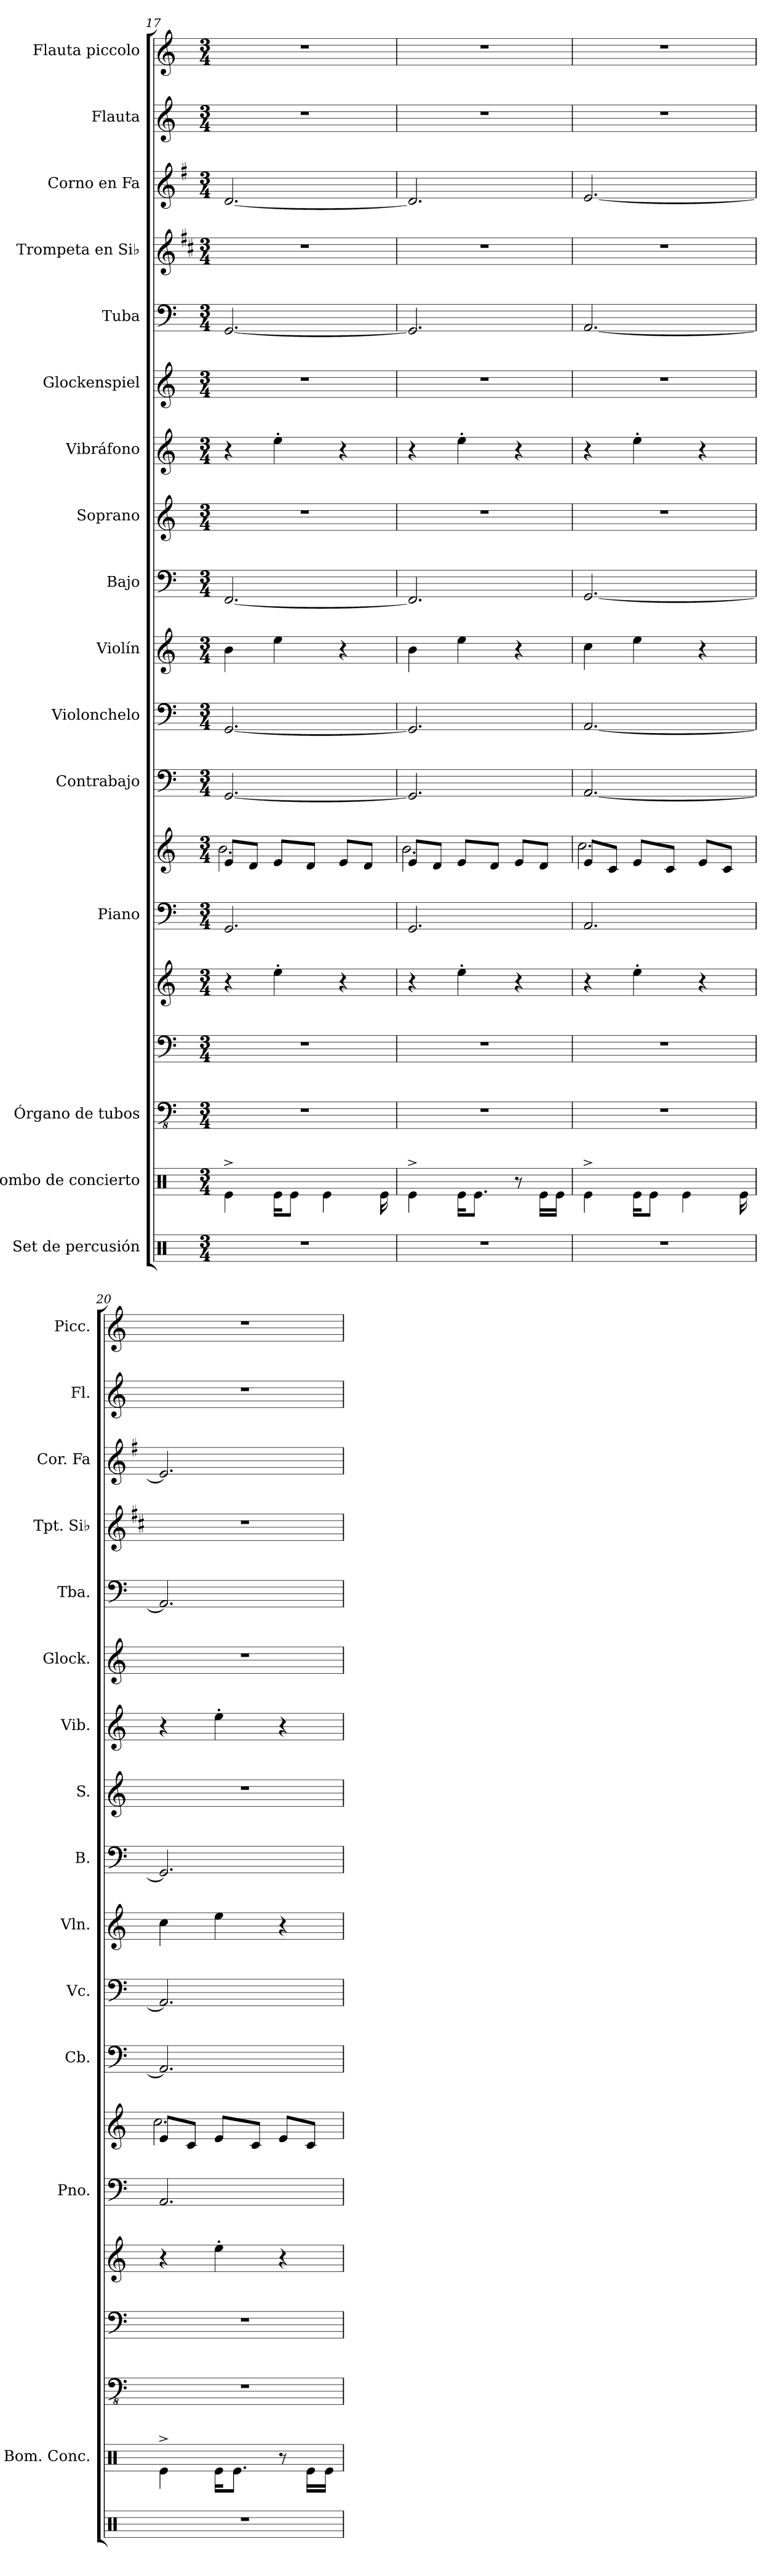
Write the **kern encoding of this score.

**kern	**kern	**kern	**kern	**kern	**kern	**kern	**kern	**kern	**kern	**kern	**kern	**kern	**kern	**kern	**kern	**kern	**kern	**kern
*part16	*part15	*part14	*part14	*part14	*part13	*part13	*part12	*part11	*part10	*part9	*part8	*part7	*part6	*part5	*part4	*part3	*part2	*part1
*staff19	*staff18	*staff17	*staff16	*staff15	*staff14	*staff13	*staff12	*staff11	*staff10	*staff9	*staff8	*staff7	*staff6	*staff5	*staff4	*staff3	*staff2	*staff1
*I"Set de percusión	*I"Bombo de concierto	*I"Órgano de tubos	*	*	*I"Piano	*	*I"Contrabajo	*I"Violonchelo	*I"Violín	*I"Bajo	*I"Soprano	*I"Vibráfono	*I"Glockenspiel	*I"Tuba	*I"Trompeta en Si♭	*I"Corno en Fa	*I"Flauta	*I"Flauta piccolo
*	*I'Bom. Conc.	*	*	*	*I'Pno.	*	*I'Cb.	*I'Vc.	*I'Vln.	*I'B.	*I'S.	*I'Vib.	*I'Glock.	*I'Tba.	*I'Tpt. Si♭	*I'Cor. Fa	*I'Fl.	*I'Picc.
*clefX	*clefX	*clefFv4	*clefF4	*clefG2	*clefF4	*clefG2	*clefF4	*clefF4	*clefG2	*clefF4	*clefG2	*clefG2	*clefG2	*clefF4	*clefG2	*clefG2	*clefG2	*clefG2
*	*	*	*	*	*	*	*ITrd7c12	*	*	*	*	*	*ITrd-14c-24	*	*ITrd1c2	*ITrd4c7	*	*ITrd-7c-12
*k[]	*k[]	*k[]	*k[]	*k[]	*k[]	*k[]	*k[]	*k[]	*k[]	*k[]	*k[]	*k[]	*k[]	*k[]	*k[]	*k[]	*k[]	*k[]
*M3/4	*M3/4	*M3/4	*M3/4	*M3/4	*M3/4	*M3/4	*M3/4	*M3/4	*M3/4	*M3/4	*M3/4	*M3/4	*M3/4	*M3/4	*M3/4	*M3/4	*M3/4	*M3/4
=17	=17	=17	=17	=17	=17	=17	=17	=17	=17	=17	=17	=17	=17	=17	=17	=17	=17	=17
*	*	*	*	*	*	*^	*	*	*	*	*	*	*	*	*	*	*	*
2.r	4Re^\	2.r	2.r	4r	2.GG/	8e/L	2.b\	[2.GGG/	[2.GG/	4b\	[2.FF/	2.r	4r	2.r	[2.GG/	2.r	[2.G/	2.r	2.r
.	.	.	.	.	.	8d/J	.	.	.	.	.	.	.	.	.	.	.	.	.
.	16Re\KL	.	.	4ee'\	.	8e/L	.	.	.	4ee\	.	.	4ee'\	.	.	.	.	.	.
.	8Re\J	.	.	.	.	.	.	.	.	.	.	.	.	.	.	.	.	.	.
.	.	.	.	.	.	8d/J	.	.	.	.	.	.	.	.	.	.	.	.	.
.	4Re\	.	.	.	.	.	.	.	.	.	.	.	.	.	.	.	.	.	.
.	.	.	.	4r	.	8e/L	.	.	.	4r	.	.	4r	.	.	.	.	.	.
.	.	.	.	.	.	8d/J	.	.	.	.	.	.	.	.	.	.	.	.	.
.	16Re\	.	.	.	.	.	.	.	.	.	.	.	.	.	.	.	.	.	.
=18	=18	=18	=18	=18	=18	=18	=18	=18	=18	=18	=18	=18	=18	=18	=18	=18	=18	=18	=18
2.r	4Re^\	2.r	2.r	4r	2.GG/	8e/L	2.b\	2.GGG/]	2.GG/]	4b\	2.FF/]	2.r	4r	2.r	2.GG/]	2.r	2.G/]	2.r	2.r
.	.	.	.	.	.	8d/J	.	.	.	.	.	.	.	.	.	.	.	.	.
.	16Re\KL	.	.	4ee'\	.	8e/L	.	.	.	4ee\	.	.	4ee'\	.	.	.	.	.	.
.	8.Re\J	.	.	.	.	.	.	.	.	.	.	.	.	.	.	.	.	.	.
.	.	.	.	.	.	8d/J	.	.	.	.	.	.	.	.	.	.	.	.	.
.	8r	.	.	4r	.	8e/L	.	.	.	4r	.	.	4r	.	.	.	.	.	.
.	16Re\LL	.	.	.	.	8d/J	.	.	.	.	.	.	.	.	.	.	.	.	.
.	16Re\JJ	.	.	.	.	.	.	.	.	.	.	.	.	.	.	.	.	.	.
=19	=19	=19	=19	=19	=19	=19	=19	=19	=19	=19	=19	=19	=19	=19	=19	=19	=19	=19	=19
2.r	4Re^\	2.r	2.r	4r	2.AA/	8e/L	2.cc\	[2.AAA/	[2.AA/	4cc\	[2.GG/	2.r	4r	2.r	[2.AA/	2.r	[2.A/	2.r	2.r
.	.	.	.	.	.	8c/J	.	.	.	.	.	.	.	.	.	.	.	.	.
.	16Re\KL	.	.	4ee'\	.	8e/L	.	.	.	4ee\	.	.	4ee'\	.	.	.	.	.	.
.	8Re\J	.	.	.	.	.	.	.	.	.	.	.	.	.	.	.	.	.	.
.	.	.	.	.	.	8c/J	.	.	.	.	.	.	.	.	.	.	.	.	.
.	4Re\	.	.	.	.	.	.	.	.	.	.	.	.	.	.	.	.	.	.
.	.	.	.	4r	.	8e/L	.	.	.	4r	.	.	4r	.	.	.	.	.	.
.	.	.	.	.	.	8c/J	.	.	.	.	.	.	.	.	.	.	.	.	.
.	16Re\	.	.	.	.	.	.	.	.	.	.	.	.	.	.	.	.	.	.
!!LO:PB:g=z
=20	=20	=20	=20	=20	=20	=20	=20	=20	=20	=20	=20	=20	=20	=20	=20	=20	=20	=20	=20
2.r	4Re^\	2.r	2.r	4r	2.AA/	8e/L	2.cc\	2.AAA/]	2.AA/]	4cc\	2.GG/]	2.r	4r	2.r	2.AA/]	2.r	2.A/]	2.r	2.r
.	.	.	.	.	.	8c/J	.	.	.	.	.	.	.	.	.	.	.	.	.
.	16Re\KL	.	.	4ee'\	.	8e/L	.	.	.	4ee\	.	.	4ee'\	.	.	.	.	.	.
.	8.Re\J	.	.	.	.	.	.	.	.	.	.	.	.	.	.	.	.	.	.
.	.	.	.	.	.	8c/J	.	.	.	.	.	.	.	.	.	.	.	.	.
.	8r	.	.	4r	.	8e/L	.	.	.	4r	.	.	4r	.	.	.	.	.	.
.	16Re\LL	.	.	.	.	8c/J	.	.	.	.	.	.	.	.	.	.	.	.	.
.	16Re\JJ	.	.	.	.	.	.	.	.	.	.	.	.	.	.	.	.	.	.
*	*	*	*	*	*	*v	*v	*	*	*	*	*	*	*	*	*	*	*	*
=	=	=	=	=	=	=	=	=	=	=	=	=	=	=	=	=	=	=
*-	*-	*-	*-	*-	*-	*-	*-	*-	*-	*-	*-	*-	*-	*-	*-	*-	*-	*-
